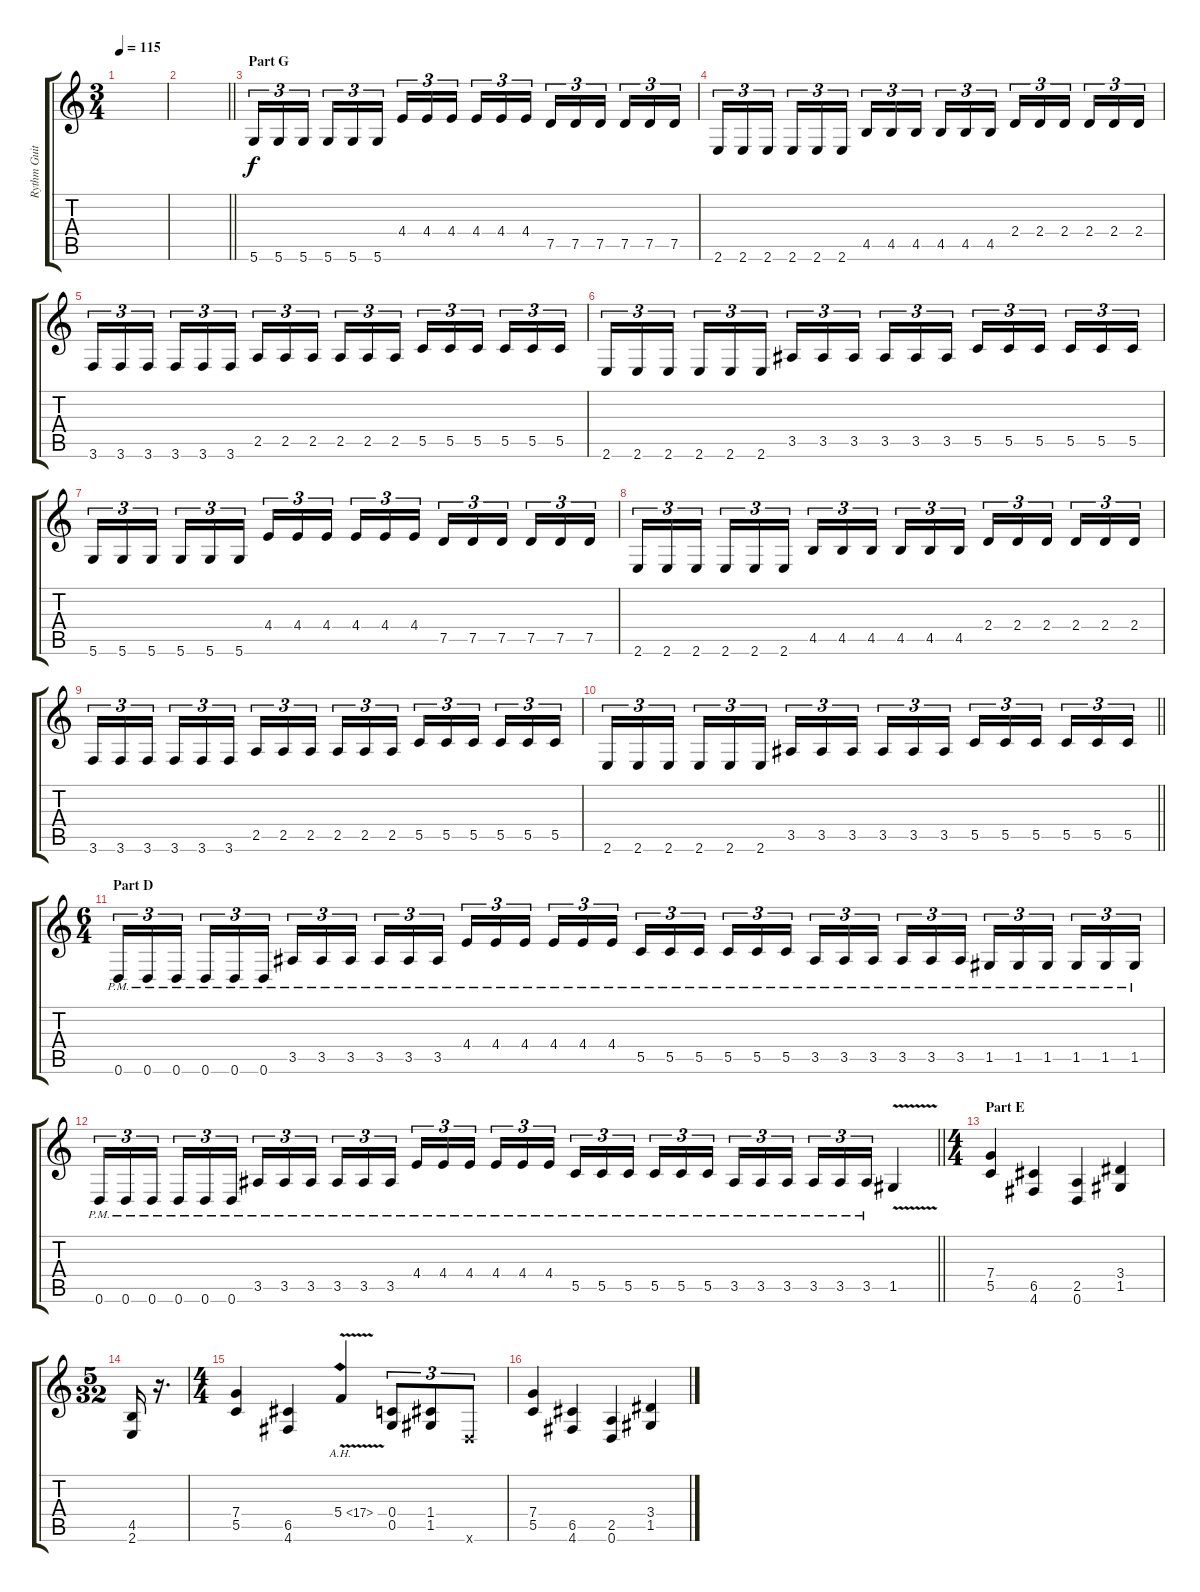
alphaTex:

\track ("Rythm Guitar" "Rythm Guit") {instrument distortionguitar}
\staff {score tabs}
\tuning (D4 A3 F3 C3 G2 D2) {hide}
\ts (3 4)
\tempo 115
\clef g2
\ks c
|
\barLineRight lightlight
|
\section ("" "Part G")
5.6.16{tu (3 2)} 5.6.16{tu (3 2)} 5.6.16{tu (3 2) beam splitsecondary} 5.6.16{tu (3 2)} 5.6.16{tu (3 2)} 5.6.16{tu (3 2)} 4.4.16{tu (3 2)} 4.4.16{tu (3 2)} 4.4.16{tu (3 2) beam splitsecondary} 4.4.16{tu (3 2)} 4.4.16{tu (3 2)} 4.4.16{tu (3 2)} 7.5.16{tu (3 2)} 7.5.16{tu (3 2)} 7.5.16{tu (3 2) beam splitsecondary} 7.5.16{tu (3 2)} 7.5.16{tu (3 2)} 7.5.16{tu (3 2)} |
2.6.16{tu (3 2)} 2.6.16{tu (3 2)} 2.6.16{tu (3 2) beam splitsecondary} 2.6.16{tu (3 2)} 2.6.16{tu (3 2)} 2.6.16{tu (3 2)} 4.5.16{tu (3 2)} 4.5.16{tu (3 2)} 4.5.16{tu (3 2) beam splitsecondary} 4.5.16{tu (3 2)} 4.5.16{tu (3 2)} 4.5.16{tu (3 2)} 2.4.16{tu (3 2)} 2.4.16{tu (3 2)} 2.4.16{tu (3 2) beam splitsecondary} 2.4.16{tu (3 2)} 2.4.16{tu (3 2)} 2.4.16{tu (3 2)} |
3.6.16{tu (3 2)} 3.6.16{tu (3 2)} 3.6.16{tu (3 2) beam splitsecondary} 3.6.16{tu (3 2)} 3.6.16{tu (3 2)} 3.6.16{tu (3 2)} 2.5.16{tu (3 2)} 2.5.16{tu (3 2)} 2.5.16{tu (3 2) beam splitsecondary} 2.5.16{tu (3 2)} 2.5.16{tu (3 2)} 2.5.16{tu (3 2)} 5.5.16{tu (3 2)} 5.5.16{tu (3 2)} 5.5.16{tu (3 2) beam splitsecondary} 5.5.16{tu (3 2)} 5.5.16{tu (3 2)} 5.5.16{tu (3 2)} |
2.6.16{tu (3 2)} 2.6.16{tu (3 2)} 2.6.16{tu (3 2) beam splitsecondary} 2.6.16{tu (3 2)} 2.6.16{tu (3 2)} 2.6.16{tu (3 2)} 3.5.16{tu (3 2)} 3.5.16{tu (3 2)} 3.5.16{tu (3 2) beam splitsecondary} 3.5.16{tu (3 2)} 3.5.16{tu (3 2)} 3.5.16{tu (3 2)} 5.5.16{tu (3 2)} 5.5.16{tu (3 2)} 5.5.16{tu (3 2) beam splitsecondary} 5.5.16{tu (3 2)} 5.5.16{tu (3 2)} 5.5.16{tu (3 2)} |
5.6.16{tu (3 2)} 5.6.16{tu (3 2)} 5.6.16{tu (3 2) beam splitsecondary} 5.6.16{tu (3 2)} 5.6.16{tu (3 2)} 5.6.16{tu (3 2)} 4.4.16{tu (3 2)} 4.4.16{tu (3 2)} 4.4.16{tu (3 2) beam splitsecondary} 4.4.16{tu (3 2)} 4.4.16{tu (3 2)} 4.4.16{tu (3 2)} 7.5.16{tu (3 2)} 7.5.16{tu (3 2)} 7.5.16{tu (3 2) beam splitsecondary} 7.5.16{tu (3 2)} 7.5.16{tu (3 2)} 7.5.16{tu (3 2)} |
2.6.16{tu (3 2)} 2.6.16{tu (3 2)} 2.6.16{tu (3 2) beam splitsecondary} 2.6.16{tu (3 2)} 2.6.16{tu (3 2)} 2.6.16{tu (3 2)} 4.5.16{tu (3 2)} 4.5.16{tu (3 2)} 4.5.16{tu (3 2) beam splitsecondary} 4.5.16{tu (3 2)} 4.5.16{tu (3 2)} 4.5.16{tu (3 2)} 2.4.16{tu (3 2)} 2.4.16{tu (3 2)} 2.4.16{tu (3 2) beam splitsecondary} 2.4.16{tu (3 2)} 2.4.16{tu (3 2)} 2.4.16{tu (3 2)} |
3.6.16{tu (3 2)} 3.6.16{tu (3 2)} 3.6.16{tu (3 2) beam splitsecondary} 3.6.16{tu (3 2)} 3.6.16{tu (3 2)} 3.6.16{tu (3 2)} 2.5.16{tu (3 2)} 2.5.16{tu (3 2)} 2.5.16{tu (3 2) beam splitsecondary} 2.5.16{tu (3 2)} 2.5.16{tu (3 2)} 2.5.16{tu (3 2)} 5.5.16{tu (3 2)} 5.5.16{tu (3 2)} 5.5.16{tu (3 2) beam splitsecondary} 5.5.16{tu (3 2)} 5.5.16{tu (3 2)} 5.5.16{tu (3 2)} |
\barLineRight lightlight
2.6.16{tu (3 2)} 2.6.16{tu (3 2)} 2.6.16{tu (3 2) beam splitsecondary} 2.6.16{tu (3 2)} 2.6.16{tu (3 2)} 2.6.16{tu (3 2)} 3.5.16{tu (3 2)} 3.5.16{tu (3 2)} 3.5.16{tu (3 2) beam splitsecondary} 3.5.16{tu (3 2)} 3.5.16{tu (3 2)} 3.5.16{tu (3 2)} 5.5.16{tu (3 2)} 5.5.16{tu (3 2)} 5.5.16{tu (3 2) beam splitsecondary} 5.5.16{tu (3 2)} 5.5.16{tu (3 2)} 5.5.16{tu (3 2)} |
\ts (6 4)
\section ("" "Part D")
0.6{pm}.16{tu (3 2)} 0.6{pm}.16{tu (3 2)} 0.6{pm}.16{tu (3 2) beam splitsecondary} 0.6{pm}.16{tu (3 2)} 0.6{pm}.16{tu (3 2)} 0.6{pm}.16{tu (3 2) beam splitsecondary} 3.5{pm}.16{tu (3 2)} 3.5{pm}.16{tu (3 2)} 3.5{pm}.16{tu (3 2) beam splitsecondary} 3.5{pm}.16{tu (3 2)} 3.5{pm}.16{tu (3 2)} 3.5{pm}.16{tu (3 2) beam splitsecondary} 4.4{pm}.16{tu (3 2)} 4.4{pm}.16{tu (3 2)} 4.4{pm}.16{tu (3 2) beam splitsecondary} 4.4{pm}.16{tu (3 2)} 4.4{pm}.16{tu (3 2)} 4.4{pm}.16{tu (3 2)} 5.5{pm}.16{tu (3 2)} 5.5{pm}.16{tu (3 2)} 5.5{pm}.16{tu (3 2) beam splitsecondary} 5.5{pm}.16{tu (3 2)} 5.5{pm}.16{tu (3 2)} 5.5{pm}.16{tu (3 2) beam splitsecondary} 3.5{pm}.16{tu (3 2)} 3.5{pm}.16{tu (3 2)} 3.5{pm}.16{tu (3 2) beam splitsecondary} 3.5{pm}.16{tu (3 2)} 3.5{pm}.16{tu (3 2)} 3.5{pm}.16{tu (3 2) beam splitsecondary} 1.5{pm}.16{tu (3 2)} 1.5{pm}.16{tu (3 2)} 1.5{pm}.16{tu (3 2) beam splitsecondary} 1.5{pm}.16{tu (3 2)} 1.5{pm}.16{tu (3 2)} 1.5{pm}.16{tu (3 2)} |
\barLineRight lightlight
0.6{pm}.16{tu (3 2)} 0.6{pm}.16{tu (3 2)} 0.6{pm}.16{tu (3 2) beam splitsecondary} 0.6{pm}.16{tu (3 2)} 0.6{pm}.16{tu (3 2)} 0.6{pm}.16{tu (3 2) beam splitsecondary} 3.5{pm}.16{tu (3 2)} 3.5{pm}.16{tu (3 2)} 3.5{pm}.16{tu (3 2) beam splitsecondary} 3.5{pm}.16{tu (3 2)} 3.5{pm}.16{tu (3 2)} 3.5{pm}.16{tu (3 2) beam splitsecondary} 4.4{pm}.16{tu (3 2)} 4.4{pm}.16{tu (3 2)} 4.4{pm}.16{tu (3 2) beam splitsecondary} 4.4{pm}.16{tu (3 2)} 4.4{pm}.16{tu (3 2)} 4.4{pm}.16{tu (3 2)} 5.5{pm}.16{tu (3 2)} 5.5{pm}.16{tu (3 2)} 5.5{pm}.16{tu (3 2) beam splitsecondary} 5.5{pm}.16{tu (3 2)} 5.5{pm}.16{tu (3 2)} 5.5{pm}.16{tu (3 2) beam splitsecondary} 3.5{pm}.16{tu (3 2)} 3.5{pm}.16{tu (3 2)} 3.5{pm}.16{tu (3 2) beam splitsecondary} 3.5{pm}.16{tu (3 2)} 3.5{pm}.16{tu (3 2)} 3.5{pm}.16{tu (3 2)} 1.5{v}.4 |
\ts (4 4)
\section ("" "Part E")
(7.4 5.5).4 (6.5 4.6).4 (2.5 0.6).4 (3.4 1.5).4 |
\ts (5 32)
(4.5 2.6).16 r.16{d} |
\ts (4 4)
(7.4 5.5).4 (6.5 4.6).4 5.4{ah 12 v}.4 (0.4 0.5).8{tu (3 2)} (1.4 1.5).8{tu (3 2)} 0.6{x}.8{tu (3 2)} |
(7.4 5.5).4 (6.5 4.6).4 (2.5 0.6).4 (3.4 1.5).4
